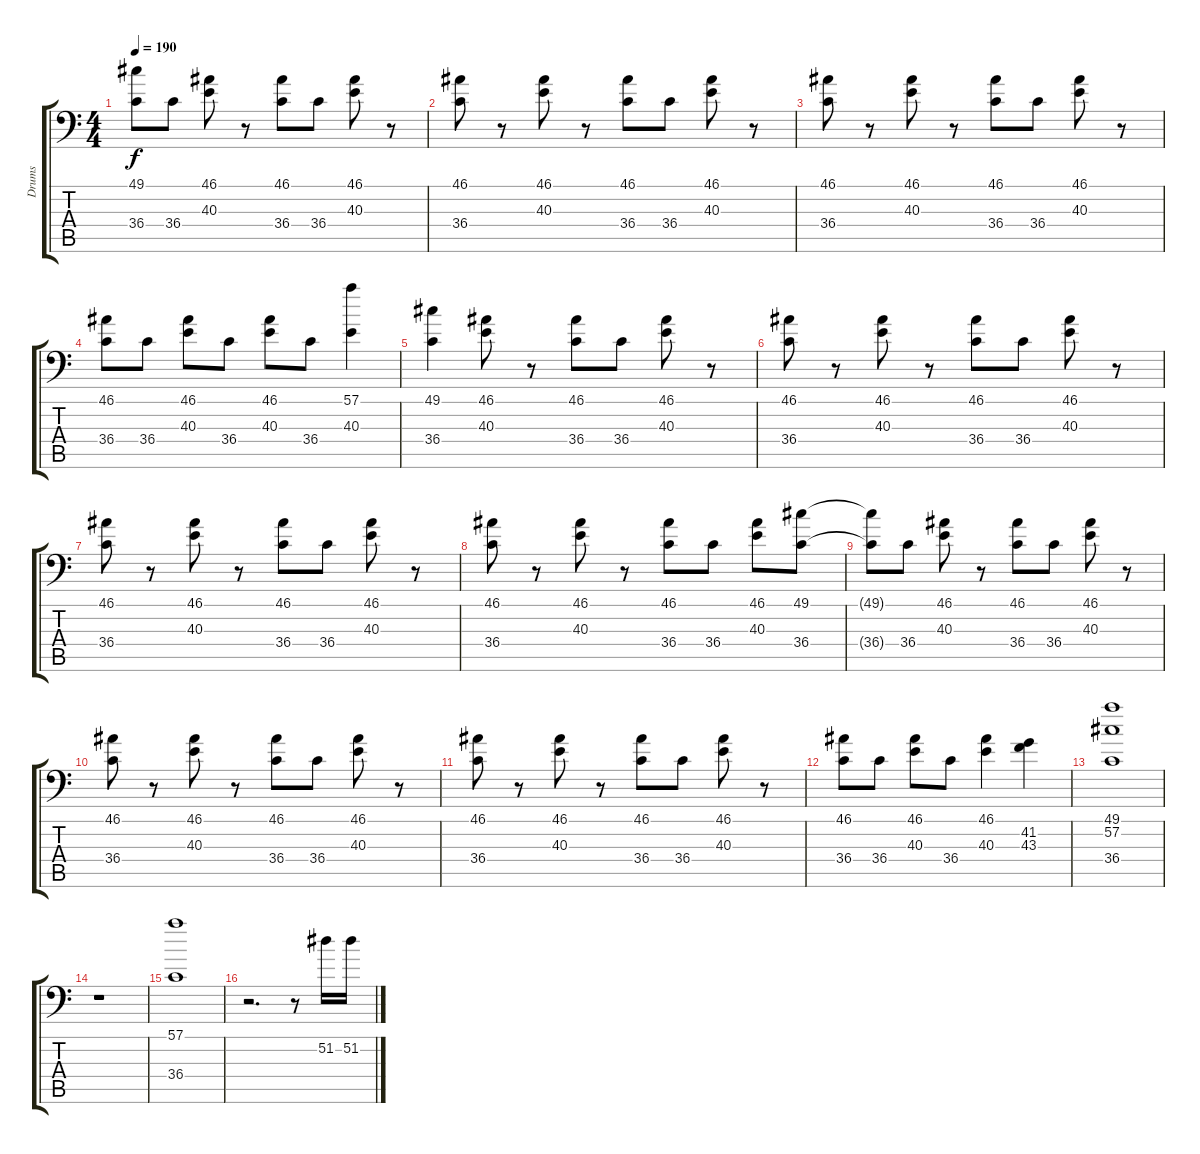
\track ("Drums" "Drums") {instrument acousticgrandpiano}
\staff {score tabs}
\tuning (C-1 C-1 C-1 C-1 C-1 C-1) {hide}
\ts (4 4)
\tempo 190
\clef f4
\ks c
(49.1{t} 36.4{t}).8{dy f} 36.4.8 (46.1 40.3).8 r.8 (46.1 36.4).8 36.4.8 (46.1 40.3).8 r.8 |
(46.1 36.4).8 r.8 (46.1 40.3).8 r.8 (46.1 36.4).8 36.4.8 (46.1 40.3).8 r.8 |
(46.1 36.4).8 r.8 (46.1 40.3).8 r.8 (46.1 36.4).8 36.4.8 (46.1 40.3).8 r.8 |
(46.1 36.4).8 36.4.8 (46.1 40.3).8 36.4.8 (46.1 40.3).8 36.4.8 (57.1 40.3).4 |
(49.1 36.4).4 (46.1 40.3).8 r.8 (46.1 36.4).8 36.4.8 (46.1 40.3).8 r.8 |
(46.1 36.4).8 r.8 (46.1 40.3).8 r.8 (46.1 36.4).8 36.4.8 (46.1 40.3).8 r.8 |
(46.1 36.4).8 r.8 (46.1 40.3).8 r.8 (46.1 36.4).8 36.4.8 (46.1 40.3).8 r.8 |
(46.1 36.4).8 r.8 (46.1 40.3).8 r.8 (46.1 36.4).8 36.4.8 (46.1 40.3).8 (49.1 36.4).8 |
(49.1{t} 36.4{t}).8 36.4.8 (46.1 40.3).8 r.8 (46.1 36.4).8 36.4.8 (46.1 40.3).8 r.8 |
(46.1 36.4).8 r.8 (46.1 40.3).8 r.8 (46.1 36.4).8 36.4.8 (46.1 40.3).8 r.8 |
(46.1 36.4).8 r.8 (46.1 40.3).8 r.8 (46.1 36.4).8 36.4.8 (46.1 40.3).8 r.8 |
(46.1 36.4).8 36.4.8 (46.1 40.3).8 36.4.8 (46.1 40.3).4 (41.2 43.3).4 |
(49.1 57.2 36.4).1 |
r.1 |
(57.1 36.4).1 |
r.2{d} r.8 51.2.16 51.2.16
